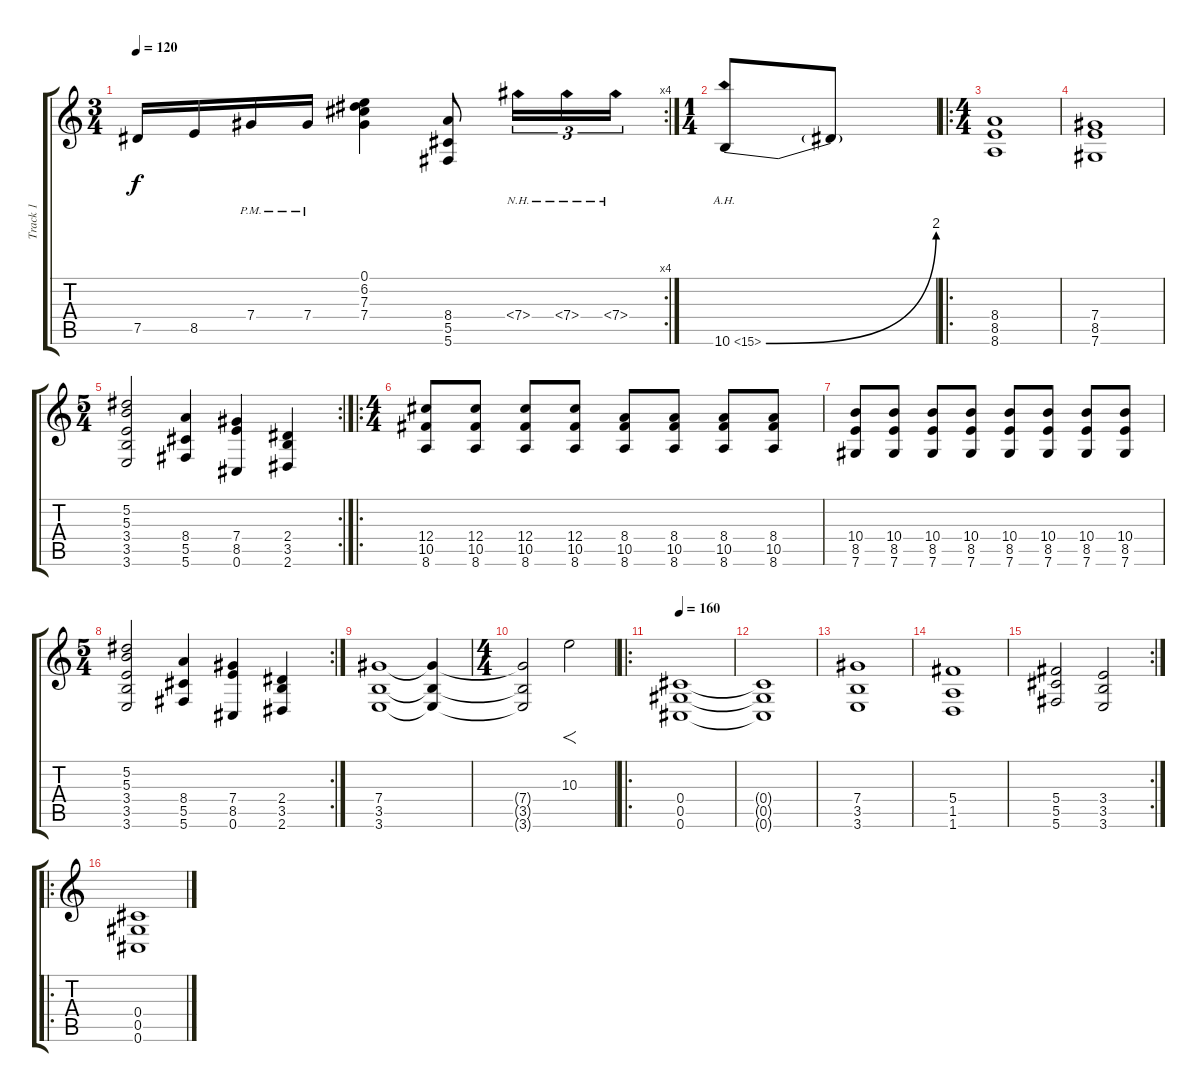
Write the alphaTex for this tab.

\track ("Track 1" "Track 1") {instrument distortionguitar}
\staff {score tabs}
\tuning (Eb4 Bb3 Gb3 Db3 Ab2 Db2) {hide}
\rc 4
\ts (3 4)
\tempo 120
\clef g2
\ks c
7.5.16{dy f} 8.5.16 7.4{pm}.16 7.4{pm}.16 (0.1 6.2 7.3 7.4).4 (8.4 5.5 5.6).8 7.4{nh}.16{tu (3 2)} 7.4{nh}.16{tu (3 2)} 7.4{nh}.16{tu (3 2)} |
\ts (1 4)
10.6{be (bend 0 0 60 8) ah 5}.8 10.6{t}.8 |
\ro
\ts (4 4)
(8.4 8.5 8.6).1 |
(7.4 8.5 7.6).1 |
\rc 2
\ts (5 4)
(5.2 5.3 3.4 3.5 3.6).2 (8.4 5.5 5.6).4 (7.4 8.5 0.6).4 (2.4 3.5 2.6).4 |
\ro
\ts (4 4)
(12.4 10.5 8.6).8 (12.4 10.5 8.6).8 (12.4 10.5 8.6).8 (12.4 10.5 8.6).8 (8.4 10.5 8.6).8 (8.4 10.5 8.6).8 (8.4 10.5 8.6).8 (8.4 10.5 8.6).8 |
(10.4 8.5 7.6).8 (10.4 8.5 7.6).8 (10.4 8.5 7.6).8 (10.4 8.5 7.6).8 (10.4 8.5 7.6).8 (10.4 8.5 7.6).8 (10.4 8.5 7.6).8 (10.4 8.5 7.6).8 |
\rc 2
\ts (5 4)
(5.2 5.3 3.4 3.5 3.6).2 (8.4 5.5 5.6).4 (7.4 8.5 0.6).4 (2.4 3.5 2.6).4 |
(7.4 3.5 3.6).1 (7.4{t} 3.5{t} 3.6{t}).4 |
\ts (4 4)
(7.4{t} 3.5{t} 3.6{t}).2 10.3.2{f} |
\ro
\tempo 160
(0.4 0.5 0.6).1 |
(0.4{t} 0.5{t} 0.6{t}).1 |
(7.4 3.5 3.6).1 |
(5.4 1.5 1.6).1 |
\rc 2
(5.4 5.5 5.6).2 (3.4 3.5 3.6).2 |
\ro
(0.4 0.5 0.6).1
